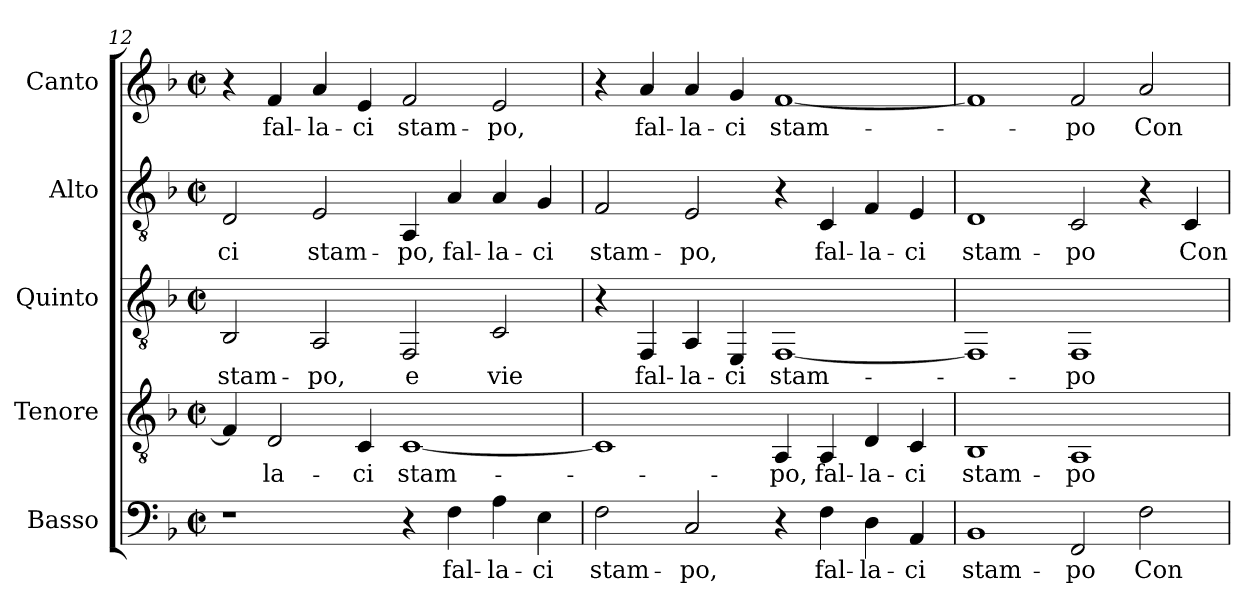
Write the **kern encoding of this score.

**kern	**text	**kern	**text	**kern	**text	**kern	**text	**kern	**text
*part5	*part5	*part4	*part4	*part3	*part3	*part2	*part2	*part1	*part1
*staff5	*staff5	*staff4	*staff4	*staff3	*staff3	*staff2	*staff2	*staff1	*staff1
*I"Basso	*	*I"Tenore	*	*I"Quinto	*	*I"Alto	*	*I"Canto	*
*I'B	*	*I'T	*	*I'Q	*	*I'A	*	*I'C	*
*clefF4	*	*clefGv2	*	*clefGv2	*	*clefGv2	*	*clefG2	*
*k[b-]	*	*k[b-]	*	*k[b-]	*	*k[b-]	*	*k[b-]	*
*F:	*	*F:	*	*F:	*	*F:	*	*F:	*
*M2/2	*	*M2/2	*	*M2/2	*	*M2/2	*	*M2/2	*
*met(c|)	*	*met(c|)	*	*met(c|)	*	*met(c|)	*	*met(c|)	*
=12	=12	=12	=12	=12	=12	=12	=12	=12	=12
!	!	!	!	!	!LO:LY:b:color=#000000	!	!	!	!
!	!	!	!	!	!	!	!LO:LY:b:color=#000000	!	!
1r	.	4Fi/]	.	2BB-i/	stam-	2Di/	-ci	4r	.
!	!	!	!LO:LY:b:color=#000000	!	!	!	!	!	!
!	!	!	!	!	!	!	!	!	!LO:LY:b:color=#000000
.	.	2Di/	-la-	.	.	.	.	4fi/	fal-
!	!	!	!	!	!LO:LY:b:color=#000000	!	!	!	!
!	!	!	!	!	!	!	!LO:LY:b:color=#000000	!	!
!	!	!	!	!	!	!	!	!	!LO:LY:b:color=#000000
.	.	.	.	2AAi/	-po,	2Ei/	stam-	4ai/	-la-
!	!	!	!LO:LY:b:color=#000000	!	!	!	!	!	!
!	!	!	!	!	!	!	!	!	!LO:LY:b:color=#000000
.	.	4Ci/	-ci	.	.	.	.	4ei/	-ci
!	!	!	!LO:LY:b:color=#000000	!	!	!	!	!	!
!	!	!	!	!	!LO:LY:b:color=#000000	!	!	!	!
!	!	!	!	!	!	!	!LO:LY:b:color=#000000	!	!
!	!	!	!	!	!	!	!	!	!LO:LY:b:color=#000000
4r	.	[<1Ci	stam-	2FFi/	e	4AAi/	-po,	2fi/	stam-
!	!LO:LY:b:color=#000000	!	!	!	!	!	!	!	!
!	!	!	!	!	!	!	!LO:LY:b:color=#000000	!	!
4Fi\	fal-	.	.	.	.	4Ai/	fal-	.	.
!	!LO:LY:b:color=#000000	!	!	!	!	!	!	!	!
!	!	!	!	!	!LO:LY:b:color=#000000	!	!	!	!
!	!	!	!	!	!	!	!LO:LY:b:color=#000000	!	!
!	!	!	!	!	!	!	!	!	!LO:LY:b:color=#000000
4Ai\	-la-	.	.	2Ci/	vie	4Ai/	-la-	2ei/	-po,
!	!LO:LY:b:color=#000000	!	!	!	!	!	!	!	!
!	!	!	!	!	!	!	!LO:LY:b:color=#000000	!	!
4Ei\	-ci	.	.	.	.	4Gi/	-ci	.	.
=13	=13	=13	=13	=13	=13	=13	=13	=13	=13
!	!LO:LY:b:color=#000000	!	!	!	!	!	!	!	!
!	!	!	!	!	!	!	!LO:LY:b:color=#000000	!	!
2Fi\	stam-	1Ci]	.	4r	.	2Fi/	stam-	4r	.
!	!	!	!	!	!LO:LY:b:color=#000000	!	!	!	!
!	!	!	!	!	!	!	!	!	!LO:LY:b:color=#000000
.	.	.	.	4FFi/	fal-	.	.	4ai/	fal-
!	!LO:LY:b:color=#000000	!	!	!	!	!	!	!	!
!	!	!	!	!	!LO:LY:b:color=#000000	!	!	!	!
!	!	!	!	!	!	!	!LO:LY:b:color=#000000	!	!
!	!	!	!	!	!	!	!	!	!LO:LY:b:color=#000000
2Ci/	-po,	.	.	4AAi/	-la-	2Ei/	-po,	4ai/	-la-
!	!	!	!	!	!LO:LY:b:color=#000000	!	!	!	!
!	!	!	!	!	!	!	!	!	!LO:LY:b:color=#000000
.	.	.	.	4EEi/	-ci	.	.	4gi/	-ci
!	!	!	!LO:LY:b:color=#000000	!	!	!	!	!	!
!	!	!	!	!	!LO:LY:b:color=#000000	!	!	!	!
!	!	!	!	!	!	!	!	!	!LO:LY:b:color=#000000
4r	.	4AAi/	-po,	[<1FFi	stam-	4r	.	[<1fi	stam-
!	!LO:LY:b:color=#000000	!	!	!	!	!	!	!	!
!	!	!	!LO:LY:b:color=#000000	!	!	!	!	!	!
!	!	!	!	!	!	!	!LO:LY:b:color=#000000	!	!
4Fi\	fal-	4AAi/	fal-	.	.	4Ci/	fal-	.	.
!	!LO:LY:b:color=#000000	!	!	!	!	!	!	!	!
!	!	!	!LO:LY:b:color=#000000	!	!	!	!	!	!
!	!	!	!	!	!	!	!LO:LY:b:color=#000000	!	!
4Di\	-la-	4Di/	-la-	.	.	4Fi/	-la-	.	.
!	!LO:LY:b:color=#000000	!	!	!	!	!	!	!	!
!	!	!	!LO:LY:b:color=#000000	!	!	!	!	!	!
!	!	!	!	!	!	!	!LO:LY:b:color=#000000	!	!
4AAi/	-ci	4Ci/	-ci	.	.	4Ei/	-ci	.	.
=14	=14	=14	=14	=14	=14	=14	=14	=14	=14
!	!LO:LY:b:color=#000000	!	!	!	!	!	!	!	!
!	!	!	!LO:LY:b:color=#000000	!	!	!	!	!	!
!	!	!	!	!	!	!	!LO:LY:b:color=#000000	!	!
1BB-i	stam-	1BB-i	stam-	1FFi]	.	1Di	stam-	1fi]	.
!	!LO:LY:b:color=#000000	!	!	!	!	!	!	!	!
!	!	!	!LO:LY:b:color=#000000	!	!	!	!	!	!
!	!	!	!	!	!LO:LY:b:color=#000000	!	!	!	!
!	!	!	!	!	!	!	!LO:LY:b:color=#000000	!	!
!	!	!	!	!	!	!	!	!	!LO:LY:b:color=#000000
2FFi/	-po	1AAi	-po	1FFi	-po	2Ci/	-po	2fi/	-po
!	!LO:LY:b:color=#000000	!	!	!	!	!	!	!	!
!	!	!	!	!	!	!	!	!	!LO:LY:b:color=#000000
2Fi\	Con	.	.	.	.	4r	.	2ai/	Con
!	!	!	!	!	!	!	!LO:LY:b:color=#000000	!	!
.	.	.	.	.	.	4Ci/	Con	.	.
=	=	=	=	=	=	=	=	=	=
*-	*-	*-	*-	*-	*-	*-	*-	*-	*-
